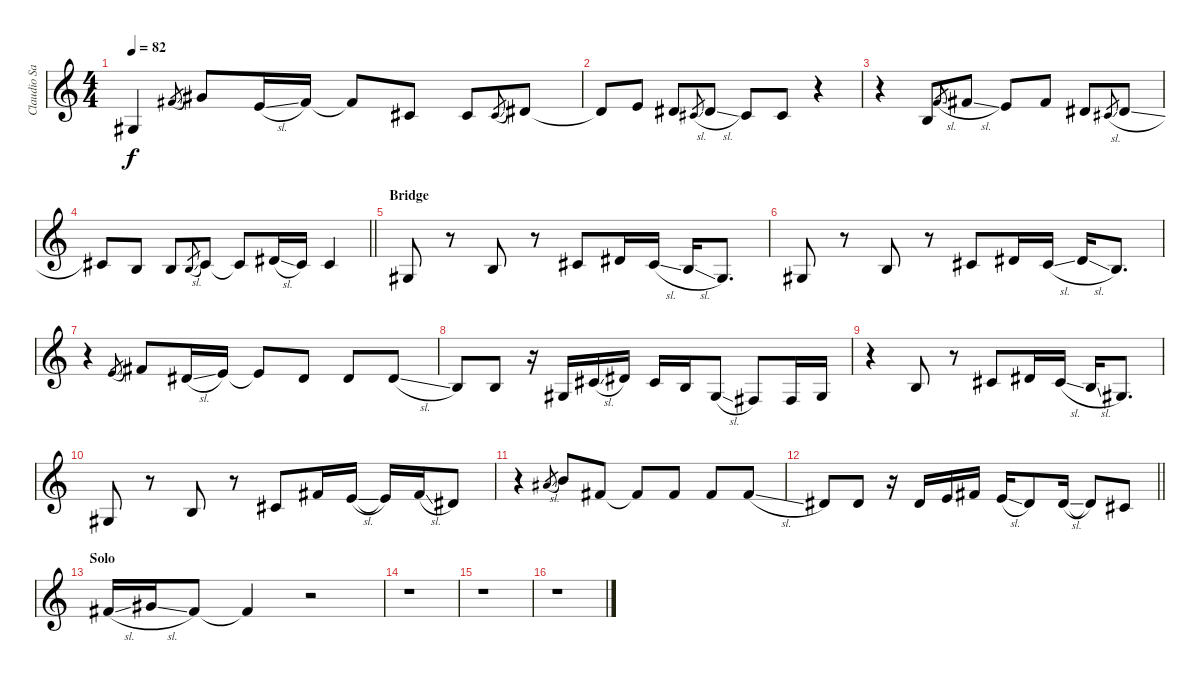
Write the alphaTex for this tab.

\track ("Claudio Sanchez (Vocals)" "Claudio Sa") {instrument lead6voice}
\staff {score}
\tuning (Eb4 Bb3 Gb3 Db3 Ab2 Eb2) {hide}
\ts (4 4)
\tempo 82
\clef g2
\ks c
7.4{t}.4{dy f} 8.2{sl}.8{gr} 10.2.8 6.2{sl}.16 8.2.16 8.2{t}.8 7.3.8 7.3.8 7.3{sl}.8{gr} 9.3.8 |
9.3{t}.8 10.3.8 9.3.8 7.3{sl}.8{gr} 9.3{sl}.8 7.3.8 7.3.8 r.4 |
r.4 10.4.8 7.2{sl}.8{gr} 8.2{sl}.8 6.2.8 8.2.8 9.3.8 7.3{sl}.8{gr} 9.3{sl}.8 |
\barLineRight lightlight
7.3.8 10.4.8 10.4.8 5.3{sl}.8{gr} 7.3.8 7.3{t}.8 9.3{sl}.16 7.3.16 7.3.4 |
\section ("" "Bridge")
7.4.8 r.8 5.3.8 r.8 7.3.8 9.3.16 7.3{sl}.16 5.3{sl}.16 2.3.8{d} |
7.4.8 r.8 5.3.8 r.8 7.3.8 9.3.16 7.3{sl}.16 9.3{sl}.16 5.3.8{d} |
r.4 6.2{sl}.8{gr} 8.2.8 9.3{sl}.16 10.3.16 10.3{t}.8 9.3.8 9.3.8 9.3{sl}.8 |
5.3.8 5.3.8 r.16 7.4.16 7.3{sl}.16 9.3.16 7.3.16 5.3.16 7.4{sl}.8 5.4.8 5.4.16 7.4.16 |
r.4 5.3.8 r.8 7.3.8 9.3.16 7.3{sl}.16 5.3{sl}.16 2.3.8{d} |
7.4.8 r.8 5.3.8 r.8 7.3.8 8.2.16 6.2{sl}.16 6.2{t}.16 8.2{sl}.16 5.2.8 |
r.4 12.2{sl}.8{gr} 13.2.8 8.2.8 8.2{t}.8 8.2.8 8.2.8 8.2{sl}.8 |
\barLineRight lightlight
5.2.8 5.2.8 r.16 9.3.16 10.3.16 12.3.16 10.3{sl}.16 9.3.8 9.3{sl}.16 9.3{t}.8 7.3.8 |
\section ("" "Solo")
8.2{sl}.16 10.2{sl}.16 8.2.8 8.2{t}.4 r.2 |
r.1 |
r.1 |
r.1
